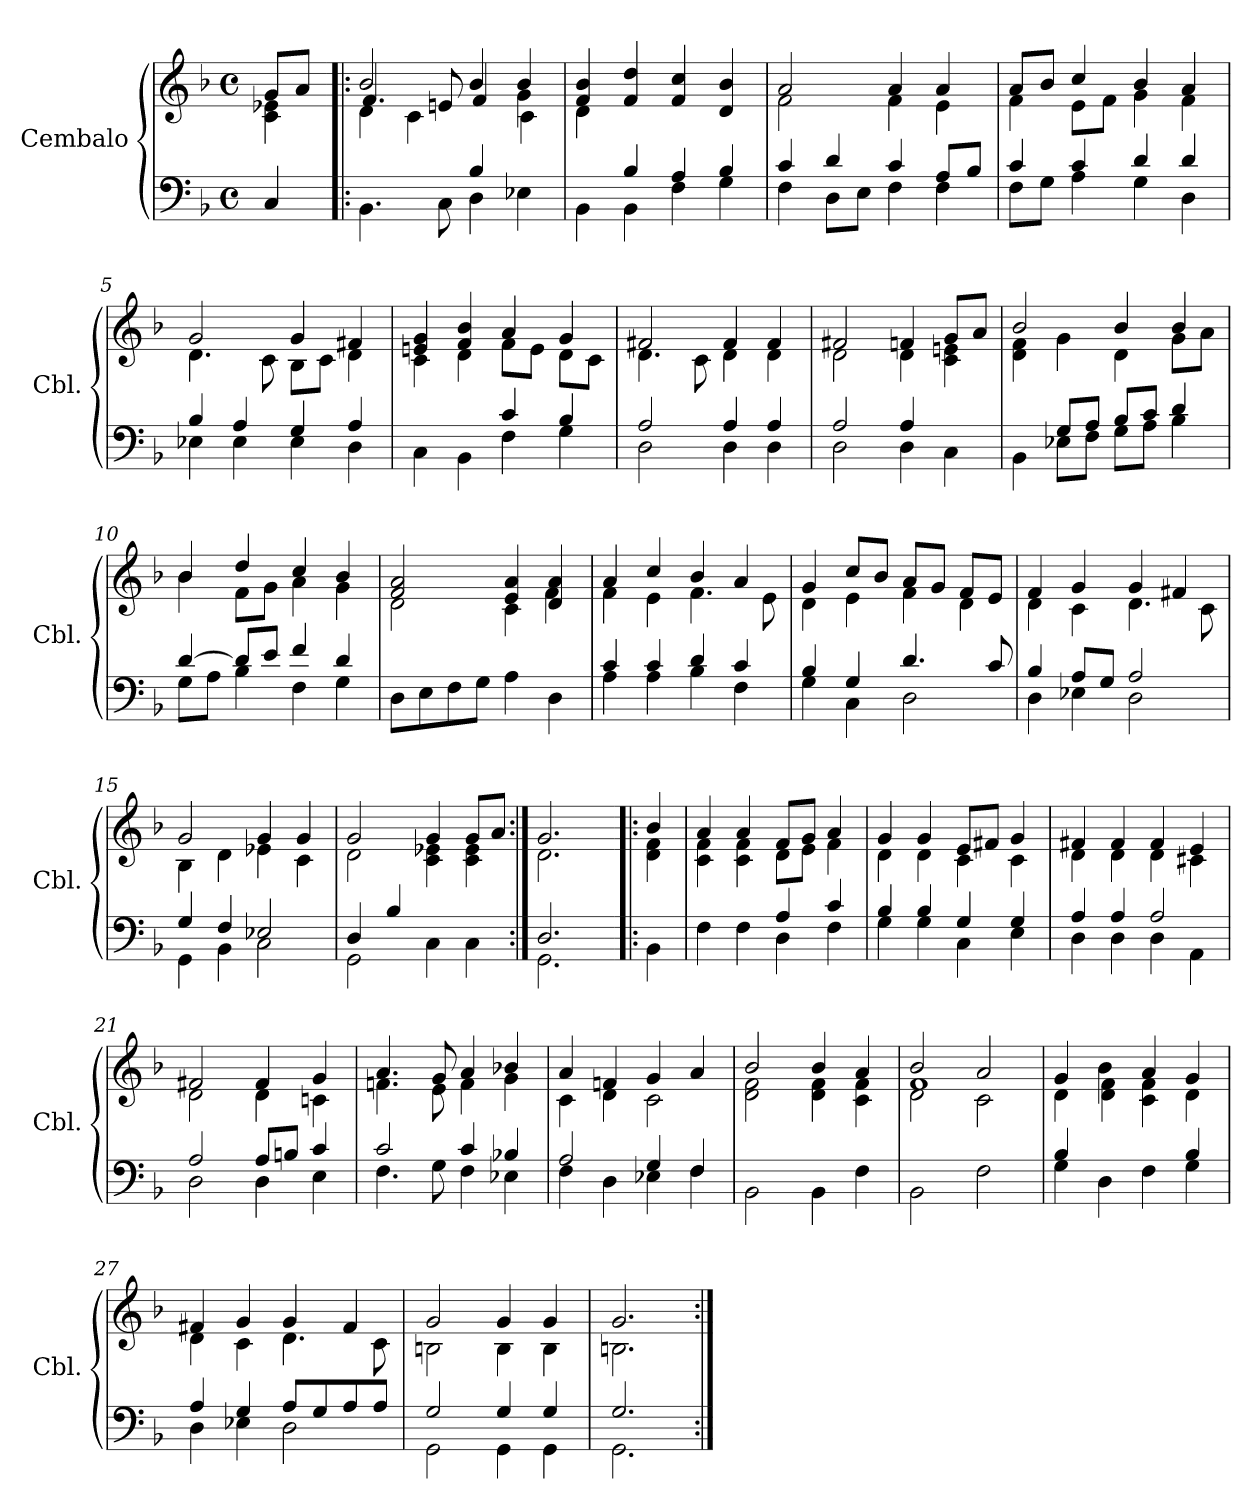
**kern	**kern
*part1	*part1
*staff2	*staff1
*I"Cembalo	*
*I'Cbl.	*
*clefF4	*clefG2
*k[b-]	*k[b-]
*M4/4	*M4/4
*met(c)	*met(c)
*MM72	*MM72
=	=
*	*^
4C/	8g/L	4c\ 4e-X\
.	8a/J	.
=1!|:	=1!|:	=1!|:
*^	*	*^
2ryy	4.BB-\	2b-/	4.f/	4d\
.	.	.	.	4c\
.	8C\	.	8en/	.
4B-/	4D\	4b-/	4f/	4ryy
4ryy	4E-X\	4b-/	4g\	4c\
*	*	*	*v	*v
=2	=2	=2	=2
4ryy	4BB-\	4f/ 4b-/	4d\
4B-/	4BB-\	4f/ 4dd/	2.ryy
4A/	4F\	4f/ 4cc/	.
4B-/	4G\	4d/ 4b-/	.
=3	=3	=3	=3
4c/	4F\	2a/	2f\
4d/	8D\L	.	.
.	8E\J	.	.
4c/	4F\	4a/	4f\
8A/L	4F\	4a/	4e\
8B-/J	.	.	.
=4	=4	=4	=4
4c/	8F\L	8a/L	4f\
.	8G\J	8b-/J	.
4c/	4A\	4cc/	8e\L
.	.	.	8f\J
4d/	4G\	4b-/	4g\
4d/	4D\	4a/	4f\
=5	=5	=5	=5
4B-/	4E-X\	2g/	4.d\
4A/	4E-\	.	.
.	.	.	8c\
4G/	4E-\	4g/	8B-\L
.	.	.	8c\J
4A/	4D\	4f#X/	4d\
!!LO:LB:g=z
=6	=6	=6	=6
*	*	*	*^
2ryy	4C\	4en/ 4g/	2ryy	4c\
.	4BB-\	4f/ 4b-/	.	4d\
4c/	4F\	4a/	8f\L	2ryy
.	.	.	8e\J	.
4B-/	4G\	4g/	8d\L	.
.	.	.	8c\J	.
*	*	*	*v	*v
=7	=7	=7	=7
2A/	2D\	2f#X/	4.d\
.	.	.	8c\
4A/	4D\	4f#/	4d\
4A/	4D\	4f#/	4d\
=8	=8	=8	=8
*	*	*	*^
2A/	2D\	2f#X/	2d\	2.ryy
4A/	4D\	4fn/	4d\	.
4ryy	4C\	8g/L	4ryy	4c\ 4en\
.	.	8a/J	.	.
=9	=9	=9	=9	=9
4ryy	4BB-\	2b-/	4ryy	4d\ 4f\
8G/L	8E-X\L	.	4g\	2.ryy
8A/J	8F\J	.	.	.
8B-/L	8G\L	4b-/	4d\	.
8c/J	8A\J	.	.	.
4d/	4B-\	4b-/	8g\L	.
.	.	.	8a\J	.
*	*	*	*v	*v
=10	=10	=10	=10
[4d/	8G\L	4b-/	4b-\
.	8A\J	.	.
8d/L]	4B-\	4dd/	8f\L
8e/J	.	.	8g\J
4f/	4F\	4cc/	4a\
4d/	4G\	4b-/	4g\
*v	*v	*	*
=11	=11	=11
8D\L	2f/ 2a/	2d\
8E\	.	.
8F\	.	.
8G\J	.	.
4A\	4e/ 4a/	4c\
4D\	4d/ 4a/	4f\
!!LO:LB:g=z	!!
=12	=12	=12
*^	*	*
4c/	4A\	4a/	4f\
4c/	4A\	4cc/	4e\
4d/	4B-\	4b-/	4.f\
4c/	4F\	4a/	.
.	.	.	8e\
=13	=13	=13	=13
4B-/	4G\	4g/	4d\
4G/	4C\	8cc/L	4e\
.	.	8b-/J	.
4.d/	2D\	8a/L	4f\
.	.	8g/J	.
.	.	8f/L	4d\
8c/	.	8e/J	.
=14	=14	=14	=14
4B-/	4D\	4f/	4d\
8A/L	4E-X\	4g/	4c\
8G/J	.	.	.
2A/	2D\	4g/	4.d\
.	.	4f#X/	.
.	.	.	8c\
=15	=15	=15	=15
4G/	4GG\	2g/	4B-\
4F/	4BB-\	.	4d\
2E-X/	2C\	4g/	4e-X\
.	.	4g/	4c\
=16	=16	=16	=16
*	*	*	*^
4D/	2GG\	2g/	2d\	2ryy
4B-/	.	.	.	.
2ryy	4C\	4g/	2ryy	4c\ 4e-X\
.	4C\	8g/L	.	4c\ 4e-\
.	.	8a/J	.	.
*	*	*	*v	*v
=17:|!	=17:|!	=17:|!	=17:|!
2.D/	2.GG\	2.g/	2.d\
*v	*v	*	*
!!LO:LB:g=z	!!
=17X1!|:	=17X1!|:	=17X1!|:
4BB-\	4b-/	4d\ 4f\
=18	=18	=18
*^	*	*^
2ryy	4F\	4a/	2ryy	4c\ 4f\
.	4F\	4a/	.	4c\ 4f\
4A/	4D\	8f/L	8d\L	2ryy
.	.	8g/J	8e\J	.
4c/	4F\	4a/	4f\	.
*	*	*	*v	*v
=19	=19	=19	=19
4B-/	4G\	4g/	4d\
4B-/	4G\	4g/	4d\
4G/	4C\	8e/L	4c\
.	.	8f#X/J	.
4G/	4E\	4g/	4c\
=20	=20	=20	=20
4A/	4D\	4f#X/	4d\
4A/	4D\	4f#/	4d\
2A/	4D\	4f#/	4d\
.	4AA\	4e/	4c#X\
=21	=21	=21	=21
2A/	2D\	2f#X/	2d\
8A/L	4D\	4f#/	4d\
8Bn/J	.	.	.
4c/	4E\	4g/	4cn\
=22	=22	=22	=22
2c/	4.F\	4.a/	4.fn\
.	8G\	8g/	8e\
4c/	4F\	4a/	4f\
4B-X/	4E-X\	4b-X/	4g\
!!LO:LB:g=z	!!
=23	=23	=23	=23
2A/	4F\	4a/	4c\
.	4D\	4fn/	4d\
4G/	4E-X\	4g/	2c\
4F/	4F\	4a/	.
*v	*v	*	*
=24	=24	=24
2BB-\	2b-/	2d\ 2f\
4BB-\	4b-/	4d\ 4f\
4F\	4a/	4c\ 4f\
=25	=25	=25
*	*	*^
2BB-\	2b-/	1f	2d\
2F\	2a/	.	2c\
=26	=26	=26	=26
*^	*	*	*
4B-/	4G\	4g/	4d\	4ryy
2ryy	4D\	4b-\	2ryy	4d\ 4f\
.	4F\	4a/	.	4c\ 4f\
4B-/	4G\	4g/	4d\	4ryy
*	*	*	*v	*v
=27	=27	=27	=27
4A/	4D\	4f#X/	4d\
4G/	4E-X\	4g/	4c\
8A/L	2D\	4g/	4.d\
8G/	.	.	.
8A/	.	4f#/	.
8A/J	.	.	8c\
=28	=28	=28	=28
2G/	2GG\	2g/	2Bn\
4G/	4GG\	4g/	4B\
4G/	4GG\	4g/	4B\
=29	=29	=29	=29
2.G/	2.GG\	2.g/	2.Bni\
*v	*v	*	*
*	*v	*v
=:|!	=:|!
*-	*-
